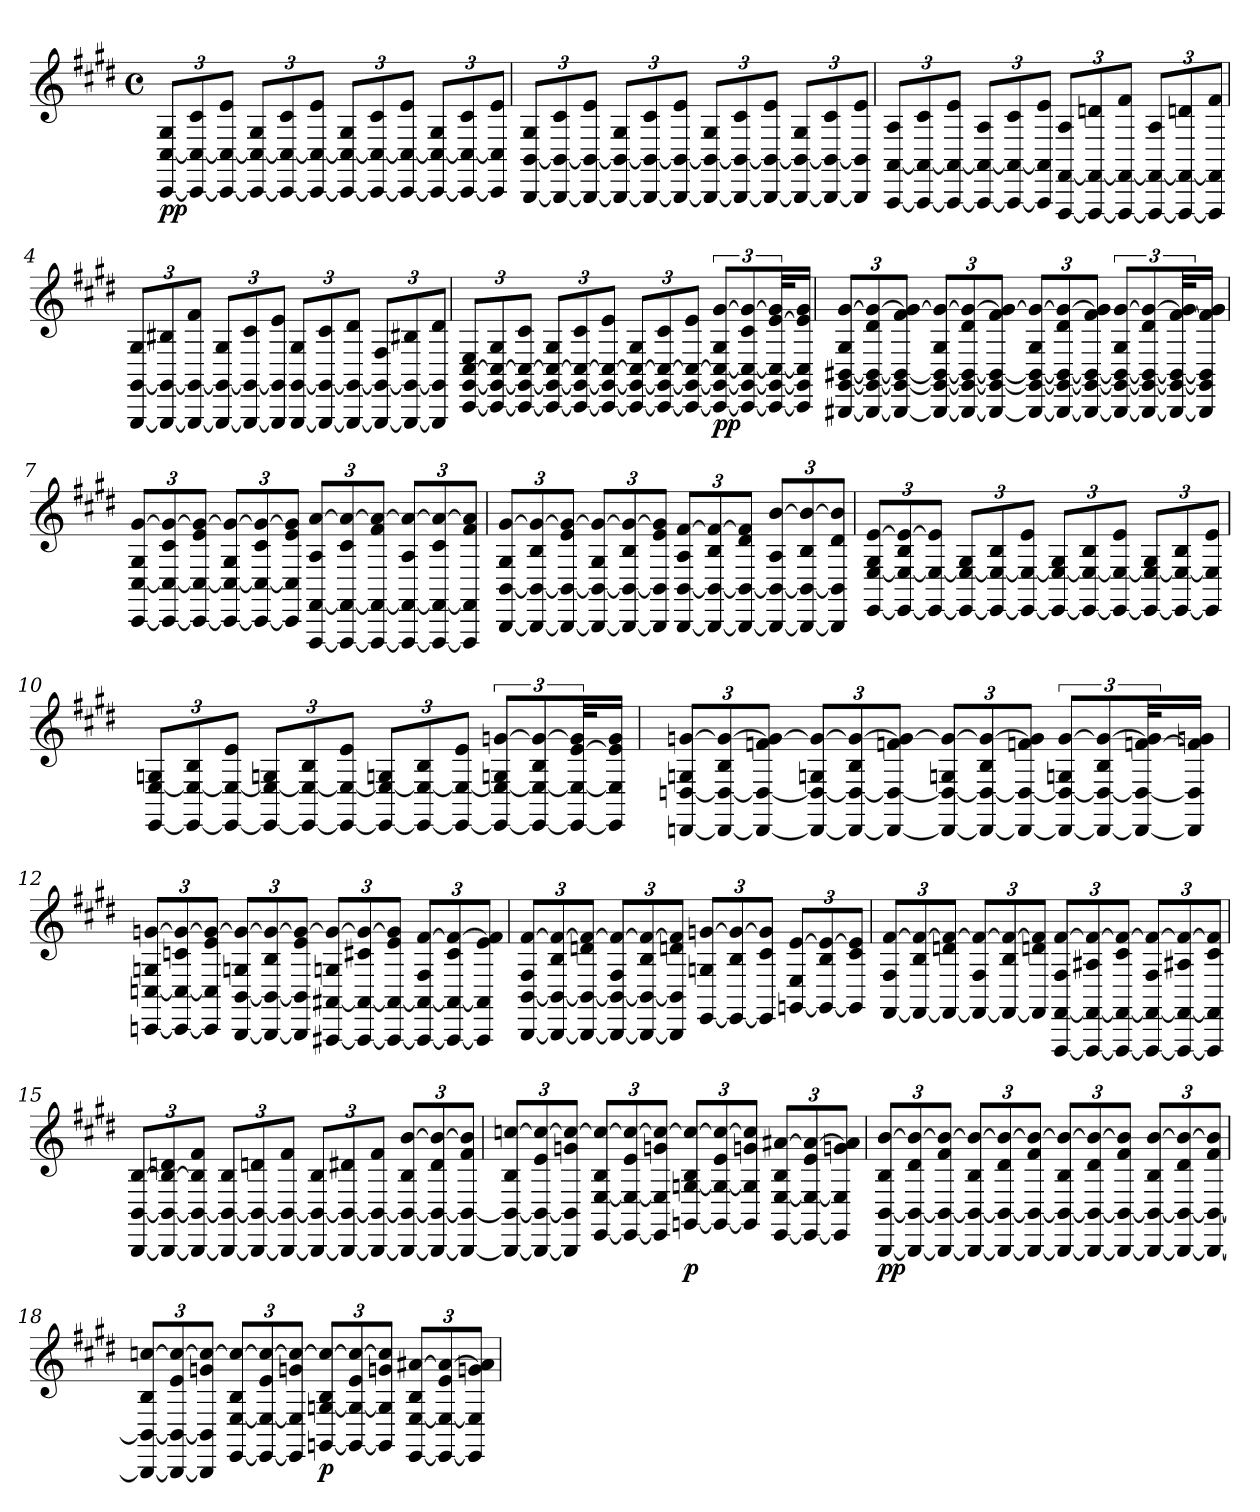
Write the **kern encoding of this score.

**kern	**dynam
*part1	*part1
*staff1	*staff1
*clefG2	*
*k[f#c#g#d#]	*
*M4/4	*
*met(c)	*
=1	=1
[12CC# [12C# 12G#L	pp
12CC#_ 12C#_ 12c#	.
12CC#_ 12C#_ 12eJ	.
12CC#_ 12C#_ 12G#L	.
12CC#_ 12C#_ 12c#	.
12CC#_ 12C#_ 12eJ	.
12CC#_ 12C#_ 12G#L	.
12CC#_ 12C#_ 12c#	.
12CC#_ 12C#_ 12eJ	.
12CC#_ 12C#_ 12G#L	.
12CC#_ 12C#_ 12c#	.
12CC#] 12C#] 12eJ	.
=2	=2
[12BBB [12BB 12G#L	.
12BBB_ 12BB_ 12c#	.
12BBB_ 12BB_ 12eJ	.
12BBB_ 12BB_ 12G#L	.
12BBB_ 12BB_ 12c#	.
12BBB_ 12BB_ 12eJ	.
12BBB_ 12BB_ 12G#L	.
12BBB_ 12BB_ 12c#	.
12BBB_ 12BB_ 12eJ	.
12BBB_ 12BB_ 12G#L	.
12BBB_ 12BB_ 12c#	.
12BBB] 12BB] 12eJ	.
=3	=3
[12AAA [12AA 12AL	.
12AAA_ 12AA_ 12c#	.
12AAA_ 12AA_ 12eJ	.
12AAA_ 12AA_ 12AL	.
12AAA_ 12AA_ 12c#	.
12AAA] 12AA] 12eJ	.
[12FFF# [12FF# 12AL	.
12FFF#_ 12FF#_ 12dn	.
12FFF#_ 12FF#_ 12f#J	.
12FFF#_ 12FF#_ 12AL	.
12FFF#_ 12FF#_ 12dn	.
12FFF#] 12FF#] 12f#J	.
=4	=4
[12GGG# [12GG# 12G#L	.
12GGG#_ 12GG#_ 12B#X	.
12GGG#_ 12GG#_ 12f#J	.
12GGG#_ 12GG#_ 12G#L	.
12GGG#_ 12GG#_ 12c#	.
12GGG#] 12GG#] 12eJ	.
[12GGG# [12GG# 12G#L	.
12GGG#_ 12GG#_ 12c#	.
12GGG#_ 12GG#_ 12d#J	.
12GGG#_ 12GG#_ 12F#L	.
12GGG#_ 12GG#_ 12B#X	.
12GGG#] 12GG#] 12d#J	.
=5	=5
[12CC# [12GG# [12C# 12EL	.
12CC#_ 12GG#_ 12C#_ 12G#	.
12CC#_ 12GG#_ 12C#_ 12c#J	.
12CC#_ 12GG#_ 12C#_ 12G#L	.
12CC#_ 12GG#_ 12C#_ 12c#	.
12CC#_ 12GG#_ 12C#_ 12eJ	.
12CC#_ 12GG#_ 12C#_ 12G#L	.
12CC#_ 12GG#_ 12C#_ 12c#	.
12CC#_ 12GG#_ 12C#_ 12eJ	.
12CC#_ 12GG#_ 12C#_ 12G# [12g#L	pp
12CC#_ 12GG#_ 12C#_ 12c# 12g#_	.
48CC#_ 48GG#_ 48C#_ [48e 48g#]KL	.
16CC#] 16GG#] 16C#] 16e] 16g#JJ	.
=6	=6
[12BBB#X [12GG# [12BB#X 12G# [12g#L	.
12BBB#_ 12GG#_ 12BB#_ 12d# 12g#_	.
12BBB#_ 12GG#_ 12BB#_ 12f# 12g#_J	.
12BBB#_ 12GG#_ 12BB#_ 12G# 12g#_L	.
12BBB#_ 12GG#_ 12BB#_ 12d# 12g#_	.
12BBB#_ 12GG#_ 12BB#_ 12f# 12g#_J	.
12BBB#_ 12GG#_ 12BB#_ 12G# 12g#_L	.
12BBB#_ 12GG#_ 12BB#_ 12d# 12g#_	.
12BBB#_ 12GG#_ 12BB#_ 12f# 12g#]J	.
12BBB#_ 12GG#_ 12BB#_ 12G# [12g#L	.
12BBB#_ 12GG#_ 12BB#_ 12d# 12g#_	.
48BBB#_ 48GG#_ 48BB#_ [48f# 48g#]KL	.
16BBB#] 16GG#] 16BB#] 16f#] 16g#JJ	.
=7	=7
[12CC# [12C# 12G# [12g#L	.
12CC#_ 12C#_ 12c# 12g#_	.
12CC#_ 12C#_ 12e 12g#_J	.
12CC#_ 12C#_ 12G# 12g#_L	.
12CC#_ 12C#_ 12c# 12g#_	.
12CC#] 12C#] 12e 12g#]J	.
[12FFF# [12FF# 12A [12aL	.
12FFF#_ 12FF#_ 12c# 12a_	.
12FFF#_ 12FF#_ 12f# 12a_J	.
12FFF#_ 12FF#_ 12A 12a_L	.
12FFF#_ 12FF#_ 12c# 12a_	.
12FFF#] 12FF#] 12f# 12a]J	.
=8	=8
[12BBB [12BB 12G# [12g#L	.
12BBB_ 12BB_ 12B 12g#_	.
12BBB_ 12BB_ 12e 12g#_J	.
12BBB_ 12BB_ 12G# 12g#_L	.
12BBB_ 12BB_ 12B 12g#_	.
12BBB] 12BB] 12e 12g#]J	.
[12BBB [12BB 12A [12f#L	.
12BBB_ 12BB_ 12B 12f#_	.
12BBB_ 12BB_ 12d# 12f#]J	.
12BBB_ 12BB_ 12A [12bL	.
12BBB_ 12BB_ 12B 12b_	.
12BBB] 12BB] 12d# 12b]J	.
=9	=9
[12EE [12E 12G# [12eL	.
12EE_ 12E_ 12B 12e_	.
12EE_ 12E_ 12e]J	.
12EE_ 12E_ 12G#L	.
12EE_ 12E_ 12B	.
12EE_ 12E_ 12eJ	.
12EE_ 12E_ 12G#L	.
12EE_ 12E_ 12B	.
12EE_ 12E_ 12eJ	.
12EE_ 12E_ 12G#L	.
12EE_ 12E_ 12B	.
12EE] 12E] 12eJ	.
=10	=10
[12EE [12E 12GnL	.
12EE_ 12E_ 12B	.
12EE_ 12E_ 12eJ	.
12EE_ 12E_ 12GnL	.
12EE_ 12E_ 12B	.
12EE_ 12E_ 12eJ	.
12EE_ 12E_ 12GnL	.
12EE_ 12E_ 12B	.
12EE_ 12E_ 12eJ	.
12EE_ 12E_ 12Gn [12gnL	.
12EE_ 12E_ 12B 12g_	.
48EE_ 48E_ [48e 48g]KL	.
16EE] 16E] 16e] 16gJJ	.
=11	=11
[12DDn [12Dn 12Gn [12gnL	.
12DD_ 12D_ 12B 12g_	.
12DD_ 12D_ 12fn 12g_J	.
12DD_ 12D_ 12Gn 12g_L	.
12DD_ 12D_ 12B 12g_	.
12DD_ 12D_ 12fn 12g_J	.
12DD_ 12D_ 12Gn 12g_L	.
12DD_ 12D_ 12B 12g_	.
12DD_ 12D_ 12fn 12g]J	.
12DD_ 12D_ 12Gn [12gL	.
12DD_ 12D_ 12B 12g_	.
48DD_ 48D_ [48fn 48g]KL	.
16DD] 16D] 16f] 16gnJJ	.
=12	=12
[12CCn [12Cn 12Gn [12gnL	.
12CC_ 12C_ 12cn 12g_	.
12CC] 12C] 12e 12g_J	.
[12BBB [12BB 12Gn 12g_L	.
12BBB_ 12BB_ 12B 12g_	.
12BBB] 12BB] 12e 12g_J	.
[12AAA#X [12AA#X 12Gn 12g_L	.
12AAA#_ 12AA#_ 12c#X 12g_	.
12AAA#_ 12AA#_ 12e 12g]J	.
12AAA#_ 12AA#_ 12F# [12f#L	.
12AAA#_ 12AA#_ 12c# 12f#_	.
12AAA#] 12AA#] 12e 12f#]J	.
=13	=13
[12BBB [12BB 12F# [12f#L	.
12BBB_ 12BB_ 12B 12f#_	.
12BBB_ 12BB_ 12dn 12f#_J	.
12BBB_ 12BB_ 12F# 12f#_L	.
12BBB_ 12BB_ 12B 12f#_	.
12BBB] 12BB] 12dn 12f#]J	.
[12EE 12Gn [12gnL	.
12EE_ 12B 12g_	.
12EE] 12c# 12g]J	.
[12GGn 12E [12eL	.
12GG_ 12B 12e_	.
12GG] 12c# 12e]J	.
=14	=14
[12FF# 12F# [12f#L	.
12FF#_ 12B 12f#_	.
12FF#_ 12dn 12f#_J	.
12FF#_ 12F# 12f#_L	.
12FF#_ 12B 12f#_	.
12FF#] 12dn 12f#]J	.
[12FFF# [12FF# 12F# [12f#L	.
12FFF#_ 12FF#_ 12A#X 12f#_	.
12FFF#_ 12FF#_ 12c# 12f#_J	.
12FFF#_ 12FF#_ 12F# 12f#_L	.
12FFF#_ 12FF#_ 12A#X 12f#_	.
12FFF#] 12FF#] 12c# 12f#]J	.
=15	=15
[12BBB [12BB [12BL	.
12BBB_ 12BB_ 12B_ 12dn	.
12BBB_ 12BB_ 12B] 12f#J	.
12BBB_ 12BB_ 12BL	.
12BBB_ 12BB_ 12dn	.
12BBB_ 12BB_ 12f#J	.
12BBB_ 12BB_ 12BL	.
12BBB_ 12BB_ 12d#X	.
12BBB_ 12BB_ 12f#J	.
12BBB_ 12BB_ 12B [12bL	.
12BBB_ 12BB_ 12d# 12b_	.
12BBB_ 12BB_ 12f# 12b]J	.
=16	=16
12BBB_ 12BB_ 12B [12ccnL	.
12BBB_ 12BB_ 12e 12cc_	.
12BBB] 12BB] 12gn 12cc_J	.
[12EE [12E 12B 12cc_L	.
12EE_ 12E_ 12e 12cc_	.
12EE] 12E] 12gn 12cc_J	.
[12GGn [12Gn 12B 12cc_L	p
12GG_ 12G_ 12e 12cc_	.
12GG] 12G] 12gn 12cc]J	.
[12EE [12E 12B [12a#XL	.
12EE_ 12E_ 12e 12a#_	.
12EE] 12E] 12gn 12a#]J	.
=17	=17
[12BBB [12BB 12B [12bL	pp
12BBB_ 12BB_ 12d# 12b_	.
12BBB_ 12BB_ 12f# 12b_J	.
12BBB_ 12BB_ 12B 12b_L	.
12BBB_ 12BB_ 12d# 12b_	.
12BBB_ 12BB_ 12f# 12b_J	.
12BBB_ 12BB_ 12B 12b_L	.
12BBB_ 12BB_ 12d# 12b_	.
12BBB_ 12BB_ 12f# 12b]J	.
12BBB_ 12BB_ 12B [12bL	.
12BBB_ 12BB_ 12d# 12b_	.
12BBB_ 12BB_ 12f# 12b]J	.
=18	=18
12BBB_ 12BB_ 12B [12ccnL	.
12BBB_ 12BB_ 12e 12cc_	.
12BBB] 12BB] 12gn 12cc_J	.
[12EE [12E 12B 12cc_L	.
12EE_ 12E_ 12e 12cc_	.
12EE] 12E] 12gn 12cc_J	.
[12GGn [12Gn 12B 12cc_L	p
12GG_ 12G_ 12e 12cc_	.
12GG] 12G] 12gn 12cc]J	.
[12EE [12E 12B [12a#XL	.
12EE_ 12E_ 12e 12a#_	.
12EE] 12E] 12gn 12a#]J	.
=	=
*-	*-
